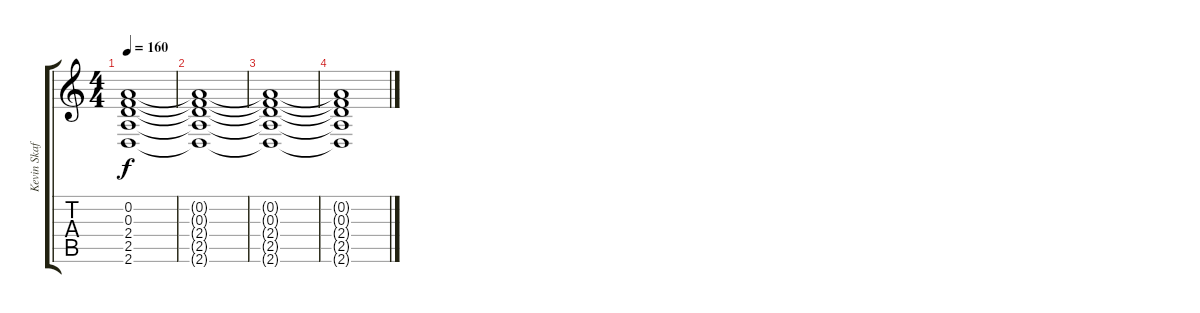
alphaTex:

\track ("Kevin Skaff / Lead Guitar" "Kevin Skaf") {instrument distortionguitar}
\staff {score tabs}
\tuning (D4 A3 F3 C3 G2 C2) {hide}
\ts (4 4)
\tempo 160
\clef g2
\ks c
(0.2 0.3 2.4 2.5 2.6).1{dy f} |
(0.2{t} 0.3{t} 2.4{t} 2.5{t} 2.6{t}).1 |
(0.2{t} 0.3{t} 2.4{t} 2.5{t} 2.6{t}).1 |
(0.2{t} 0.3{t} 2.4{t} 2.5{t} 2.6{t}).1
